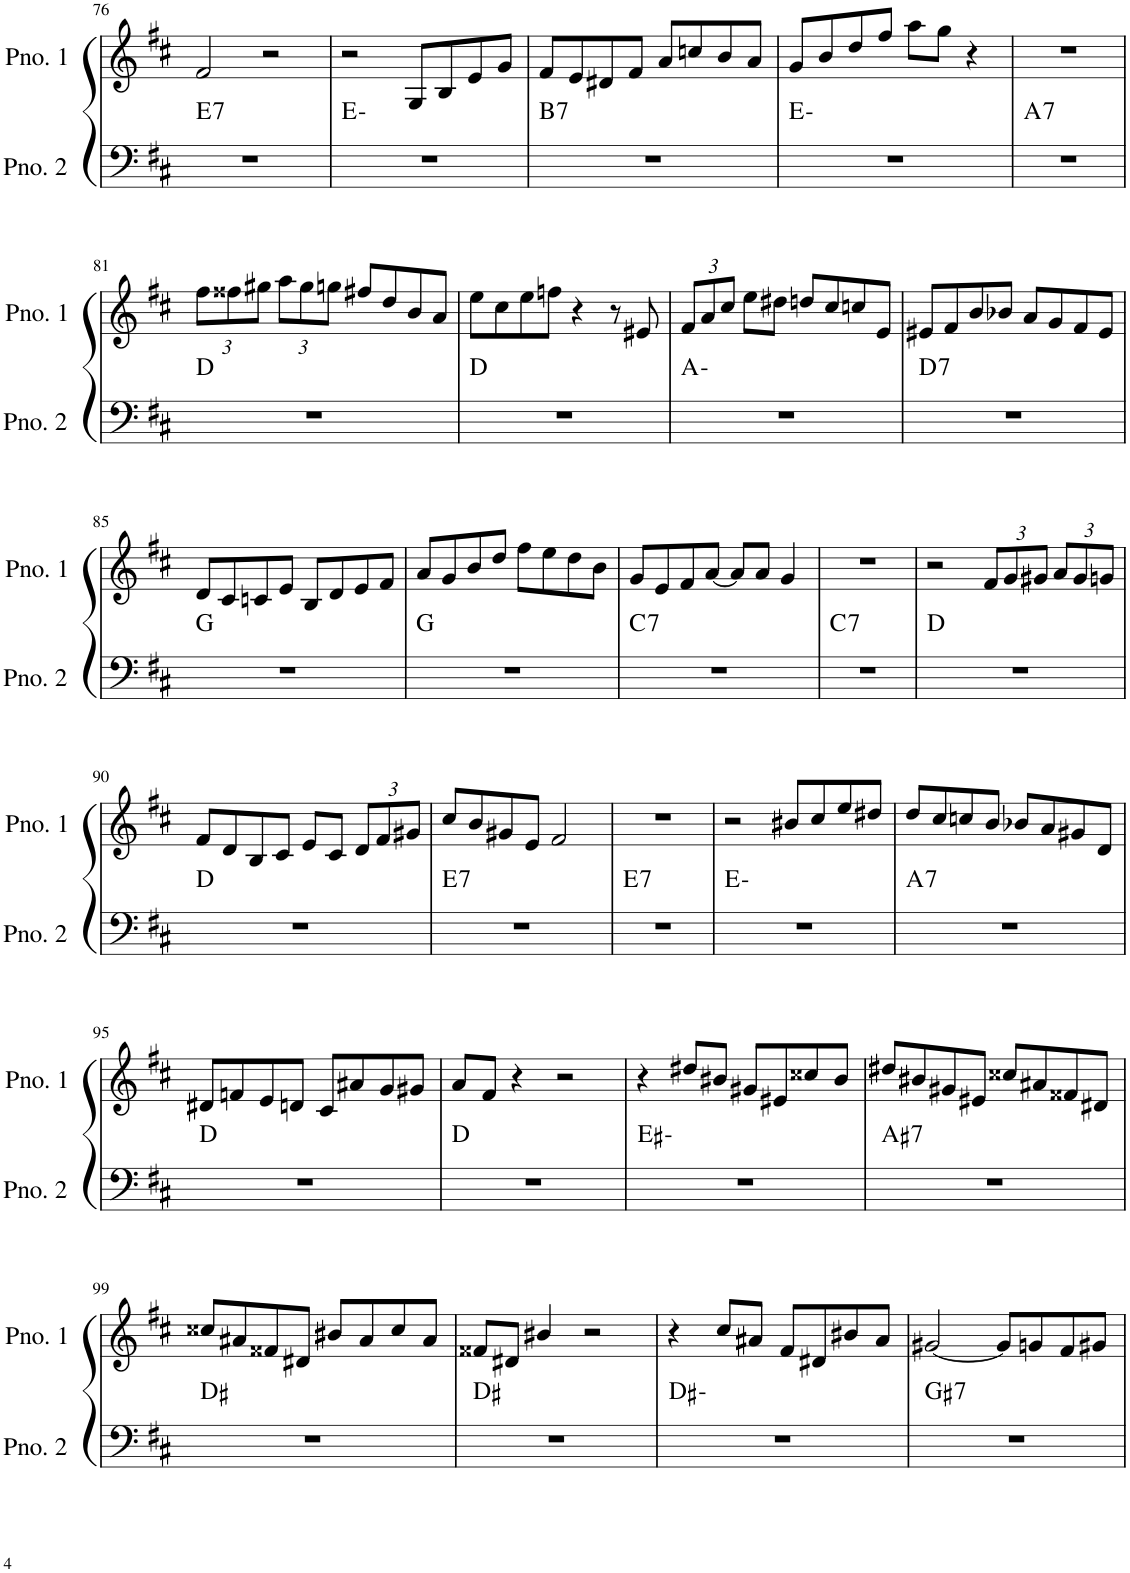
**kern	**harte	**kern
*part2	*part2	*part1
*staff2	*	*staff1
*I"ピアノ 2	*	*I"ピアノ 1
!!LO:PB:g=z
*clefF4	*	*clefG2
*k[f#c#]	*	*k[f#c#]
*M4/4	*	*M4/4
=76	=76	=76
!	!LO:H:kt=7	!
1r	E:7	2f#/
.	.	2r
=77	=77	=77
1r	E:min	2r
.	.	8G/L
.	.	8B/
.	.	8e/
.	.	8g/J
=78	=78	=78
!	!LO:H:kt=7	!
1r	B:7	8f#/L
.	.	8e/
.	.	8d#X/
.	.	8f#/J
.	.	8a/L
.	.	8ccn/
.	.	8b/
.	.	8a/J
=79	=79	=79
1r	E:min	8g/L
.	.	8b/
.	.	8dd/
.	.	8ff#/J
.	.	8aa\L
.	.	8gg\J
.	.	4r
=80	=80	=80
!	!LO:H:kt=7	!
1r	A:7	1r
!!LO:LB:g=z
=81	=81	=81
*	*	*Xbrackettup
1r	D:maj	12ff#\L
.	.	12ff##X\
.	.	12gg#X\J
.	.	12aa\L
.	.	12gg#\
.	.	12ggn\J
.	.	8ff#X/L
.	.	8dd/
.	.	8b/
.	.	8a/J
=82	=82	=82
1r	D:maj	8ee\L
.	.	8cc#\
.	.	8ee\
.	.	8ffn\J
.	.	4r
.	.	8r
.	.	8e#X/
=83	=83	=83
1r	A:min	12f#/L
.	.	12a/
.	.	12cc#/J
.	.	8ee\L
.	.	8dd#X\J
.	.	8ddn/L
.	.	8cc#/
.	.	8ccn/
.	.	8e/J
=84	=84	=84
!	!LO:H:kt=7	!
1r	D:7	8e#X/L
.	.	8f#/
.	.	8b/
.	.	8b-X/J
.	.	8a/L
.	.	8g/
.	.	8f#/
.	.	8e#/J
!!LO:LB:g=z
=85	=85	=85
1r	G:maj	8d/L
.	.	8c#/
.	.	8cn/
.	.	8e/J
.	.	8B/L
.	.	8d/
.	.	8e/
.	.	8f#/J
=86	=86	=86
1r	G:maj	8a/L
.	.	8g/
.	.	8b/
.	.	8dd/J
.	.	8ff#\L
.	.	8ee\
.	.	8dd\
.	.	8b\J
=87	=87	=87
!	!LO:H:kt=7	!
1r	C:7	8g/L
.	.	8e/
.	.	8f#/
.	.	[8a/J
.	.	8a/L]
.	.	8a/J
.	.	4g/
=88	=88	=88
!	!LO:H:kt=7	!
1r	C:7	1r
=89	=89	=89
1r	D:maj	2r
.	.	12f#/L
.	.	12g/
.	.	12g#X/J
.	.	12a/L
.	.	12g#/
.	.	12gn/J
!!LO:LB:g=z
=90	=90	=90
1r	D:maj	8f#/L
.	.	8d/
.	.	8B/
.	.	8c#/J
.	.	8e/L
.	.	8c#/J
.	.	12d/L
.	.	12f#/
.	.	12g#X/J
=91	=91	=91
!	!LO:H:kt=7	!
1r	E:7	8cc#/L
.	.	8b/
.	.	8g#X/
.	.	8e/J
.	.	2f#/
=92	=92	=92
!	!LO:H:kt=7	!
1r	E:7	1r
=93	=93	=93
1r	E:min	2r
.	.	8b#X/L
.	.	8cc#/
.	.	8ee/
.	.	8dd#X/J
=94	=94	=94
!	!LO:H:kt=7	!
1r	A:7	8dd/L
.	.	8cc#/
.	.	8ccn/
.	.	8b/J
.	.	8b-X/L
.	.	8a/
.	.	8g#X/
.	.	8d/J
!!LO:LB:g=z
=95	=95	=95
1r	D:maj	8d#X/L
.	.	8fn/
.	.	8e/
.	.	8dn/J
.	.	8c#/L
.	.	8a#X/
.	.	8g/
.	.	8g#X/J
=96	=96	=96
1r	D:maj	8a/L
.	.	8f#/J
.	.	4r
.	.	2r
=97	=97	=97
1r	E#:min	4r
.	.	8dd#X/L
.	.	8b#X/J
.	.	8g#X/L
.	.	8e#X/
.	.	8cc##X/
.	.	8b#/J
=98	=98	=98
!	!LO:H:kt=7	!
1r	A#:7	8dd#X/L
.	.	8b#X/
.	.	8g#X/
.	.	8e#X/J
.	.	8cc##X/L
.	.	8a#X/
.	.	8f##X/
.	.	8d#X/J
!!LO:LB:g=z
=99	=99	=99
1r	D#:maj	8cc##X/L
.	.	8a#X/
.	.	8f##X/
.	.	8d#X/J
.	.	8b#X/L
.	.	8a#/
.	.	8cc##/
.	.	8a#/J
=100	=100	=100
1r	D#:maj	8f##X/L
.	.	8d#X/J
.	.	4b#X/
.	.	2r
=101	=101	=101
1r	D#:min	4r
.	.	8cc#/L
.	.	8a#X/J
.	.	8f#/L
.	.	8d#X/
.	.	8b#X/
.	.	8a#/J
=102	=102	=102
!	!LO:H:kt=7	!
1r	G#:7	[2g#X/
.	.	8g#/L]
.	.	8gn/
.	.	8f#/
.	.	8g#X/J
=	=	=
*-	*-	*-
